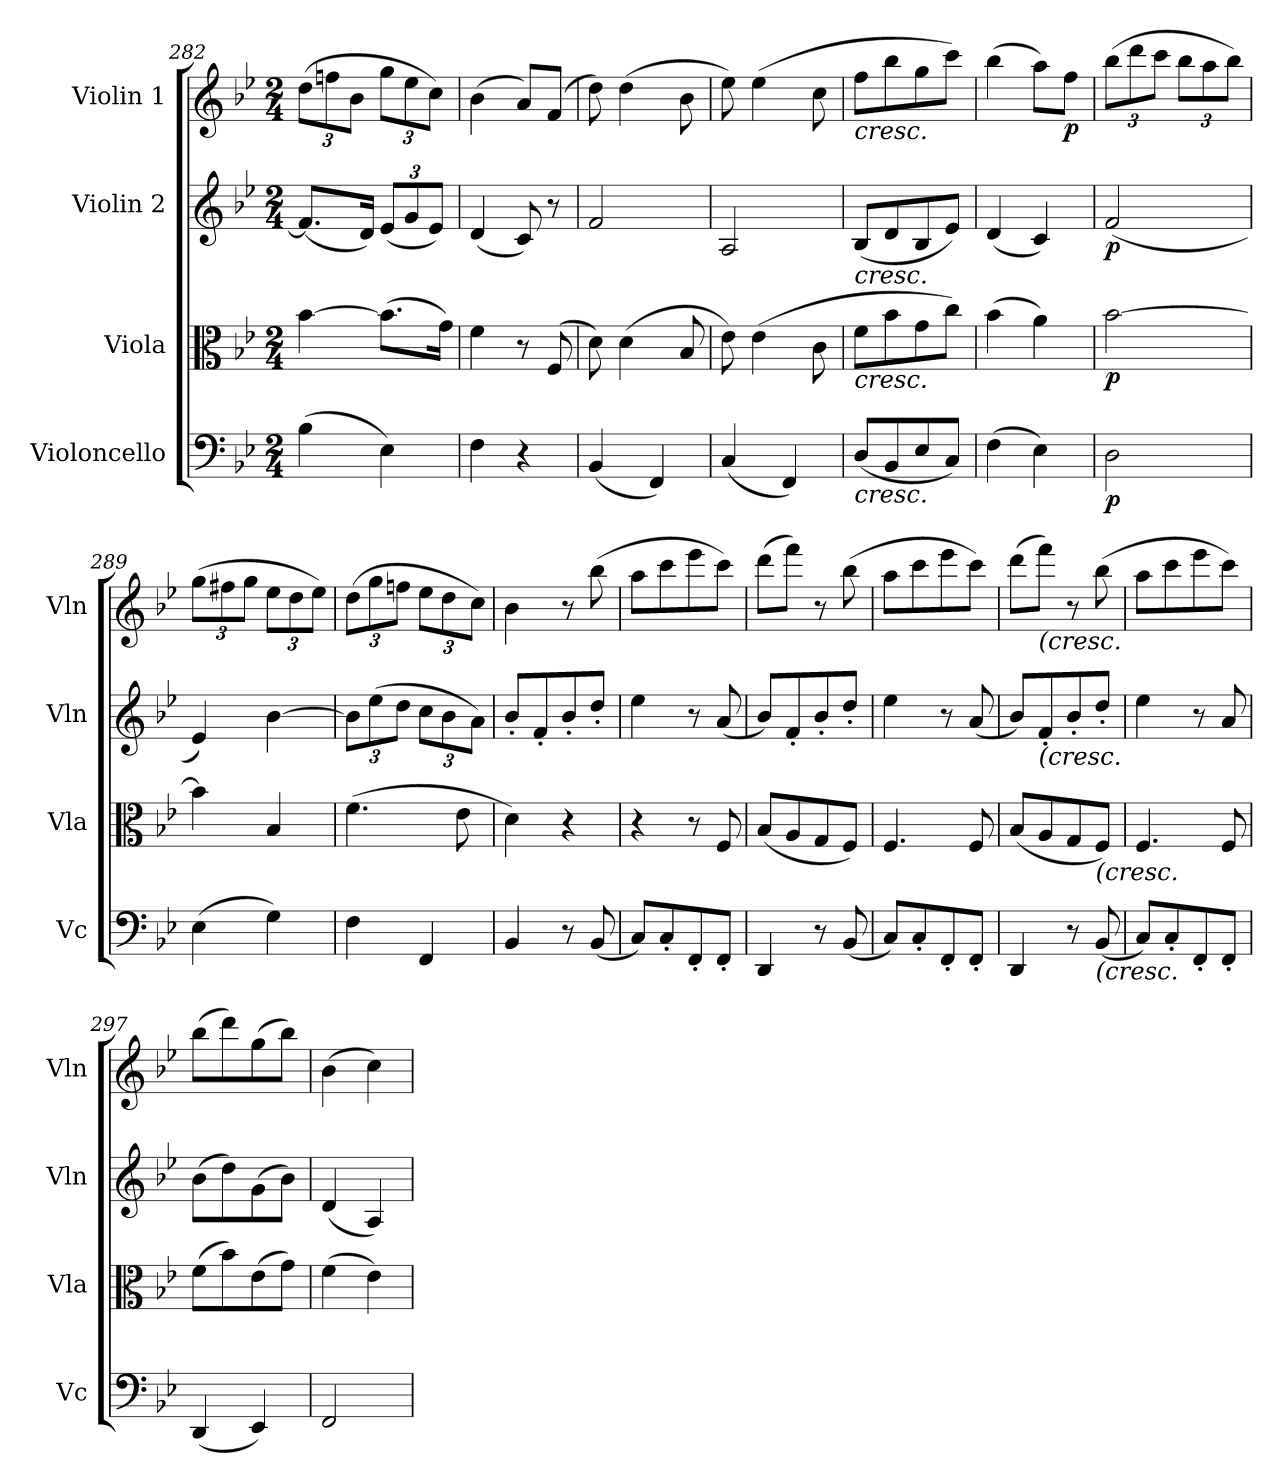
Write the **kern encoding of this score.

**kern	**dynam	**kern	**dynam	**kern	**dynam	**kern	**dynam
*part4	*part4	*part3	*part3	*part2	*part2	*part1	*part1
*staff4	*staff4	*staff3	*staff3	*staff2	*staff2	*staff1	*staff1
*I"Violoncello	*	*I"Viola	*	*I"Violin 2	*	*I"Violin 1	*
*I'Vc	*	*I'Vla	*	*I'Vln	*	*I'Vln	*
!!LO:LB:g=z
*clefF4	*	*clefC3	*	*clefG2	*	*clefG2	*
*k[b-e-]	*	*k[b-e-]	*	*k[b-e-]	*	*k[b-e-]	*
*M2/4	*	*M2/4	*	*M2/4	*	*M2/4	*
*	*	*	*	*	*	*Xbrackettup	*
=282	=282	=282	=282	=282	=282	=282	=282
(4B-\	.	[4b-\	.	(8.f/L]	.	(12dd\L	.
.	.	.	.	.	.	12ffn\	.
.	.	.	.	.	.	12b-\J	.
.	.	.	.	16d/Jk)	.	.	.
*	*	*	*	*Xbrackettup	*	*	*
4E-\)	.	(8.b-\L]	.	(12e-/L	.	12gg\L	.
.	.	.	.	12g/	.	12ee-\	.
.	.	.	.	12e-/J)	.	12cc\J)	.
.	.	16g\Jk)	.	.	.	.	.
=283	=283	=283	=283	=283	=283	=283	=283
4F\	.	4f\	.	(4d/	.	(4b-\	.
4r	.	8r	.	8c/)	.	8a/L)	.
.	.	(8F/	.	8r	.	(8f/J	.
=284	=284	=284	=284	=284	=284	=284	=284
(4BB-/	.	8d\)	.	2f/	.	8dd\)	.
.	.	(4d\	.	.	.	(4dd\	.
4FF/)	.	.	.	.	.	.	.
.	.	8B-/	.	.	.	8b-\	.
=285	=285	=285	=285	=285	=285	=285	=285
(4C/	.	8e-\)	.	2A/	.	8ee-\)	.
.	.	(4e-\	.	.	.	(4ee-\	.
4FF/)	.	.	.	.	.	.	.
.	.	8c\	.	.	.	8cc\	.
=286	=286	=286	=286	=286	=286	=286	=286
!	!	!	!	!	!	!LO:TX:b:i:t=cresc.	!
!	!	!	!	!LO:TX:b:i:t=cresc.	!	!	!
!	!	!LO:TX:b:i:t=cresc.	!	!	!	!	!
!LO:TX:b:i:t=cresc.	!	!	!	!	!	!	!
(8D/L	.	8f\L	.	(8B-/L	.	8ff\L	.
8BB-/	.	8b-\	.	8d/	.	8bb-\	.
8E-/	.	8g\	.	8B-/	.	8gg\	.
8C/J)	.	8cc\J)	.	8e-/J)	.	8ccc\J)	.
=287	=287	=287	=287	=287	=287	=287	=287
(4F\	.	(4b-\	.	(4d/	.	(4bb-\	.
4E-\)	.	4a\)	.	4c/)	.	8aa\L)	.
!	!	!	!	!	!	!	!LO:DY:b
.	.	.	.	.	.	8ff\J	p
=288	=288	=288	=288	=288	=288	=288	=288
!	!LO:DY:b	!	!LO:DY:b	!	!LO:DY:b	!	!
2D\	p	[2b-\	p	(2f/	p	(12bb-\L	.
.	.	.	.	.	.	12ddd\	.
.	.	.	.	.	.	12ccc\J	.
.	.	.	.	.	.	12bb-\L	.
.	.	.	.	.	.	12aa\	.
.	.	.	.	.	.	12bb-\J)	.
=289	=289	=289	=289	=289	=289	=289	=289
(4E-\	.	4b-\]	.	4e-/)	.	(12gg\L	.
.	.	.	.	.	.	12ff#X\	.
.	.	.	.	.	.	12gg\J	.
4G\)	.	4B-/	.	[4b-\	.	12ee-\L	.
.	.	.	.	.	.	12dd\	.
.	.	.	.	.	.	12ee-\J)	.
=290	=290	=290	=290	=290	=290	=290	=290
4F\	.	(4.f\	.	12b-\L]	.	(12dd\L	.
.	.	.	.	(12ee-\	.	12gg\	.
.	.	.	.	12dd\J	.	12ffn\J	.
4FF/	.	.	.	12cc\L	.	12ee-\L	.
.	.	.	.	12b-\	.	12dd\	.
.	.	8e-\	.	.	.	.	.
.	.	.	.	12a\J)	.	12cc\J)	.
=291	=291	=291	=291	=291	=291	=291	=291
4BB-/	.	4d\)	.	8b-'/L	.	4b-\	.
.	.	.	.	8f'/	.	.	.
8r	.	4r	.	8b-'/	.	8r	.
(8BB-/	.	.	.	8dd'/J	.	(8bb-\	.
!!LO:LB:g=z
=292	=292	=292	=292	=292	=292	=292	=292
8C/L)	.	4r	.	4ee-\	.	8aa\L	.
8C'/	.	.	.	.	.	8ccc\	.
8FF'/	.	8r	.	8r	.	8eee-\	.
8FF'/J	.	8F/	.	(8a/	.	8ccc\J)	.
=293	=293	=293	=293	=293	=293	=293	=293
4DD/	.	(8B-/L	.	8b-/L)	.	(8ddd\L	.
.	.	8A/	.	8f'/	.	8fff\J)	.
8r	.	8G/	.	8b-'/	.	8r	.
(8BB-/	.	8F/J)	.	8dd'/J	.	(8bb-\	.
=294	=294	=294	=294	=294	=294	=294	=294
8C/L)	.	4.F/	.	4ee-\	.	8aa\L	.
8C'/	.	.	.	.	.	8ccc\	.
8FF'/	.	.	.	8r	.	8eee-\	.
8FF'/J	.	8F/	.	(8a/	.	8ccc\J)	.
!!LO:LB:g=z
=295	=295	=295	=295	=295	=295	=295	=295
4DD/	.	(8B-/L	.	8b-/L)	.	(8ddd\L	.
!	!	!	!	!	!	!LO:TX:b:i:t=(cresc.	!
!	!	!	!	!LO:TX:b:i:t=(cresc.	!	!	!
.	.	8A/	.	8f'/	.	8fff\J)	.
8r	.	8G/	.	8b-'/	.	8r	.
!	!	!LO:TX:b:i:t=(cresc.	!	!	!	!	!
!LO:TX:b:i:t=(cresc.	!	!	!	!	!	!	!
(8BB-/	.	8F/J)	.	8dd'/J	.	(8bb-\	.
=296	=296	=296	=296	=296	=296	=296	=296
8C/L)	.	4.F/	.	4ee-\	.	8aa\L	.
8C'/	.	.	.	.	.	8ccc\	.
8FF'/	.	.	.	8r	.	8eee-\	.
8FF'/J	.	8F/	.	8a/	.	8ccc\J)	.
=297	=297	=297	=297	=297	=297	=297	=297
!	!LO:DY:b	!	!	!	!	!	!
!	!LO:DY:n=1:b	!	!LO:DY:b	!	!	!	!
!	!	!	!LO:DY:n=1:b	!	!LO:DY:b	!	!
!	!	!	!	!	!LO:DY:n=1:b	!	!LO:DY:b
!	!	!	!	!	!	!	!LO:DY:n=1:b
(4DD/	f other-dynamics	(8f\L	f other-dynamics	(8b-\L	f other-dynamics	(8bb-\L	f other-dynamics
.	.	8b-\)	.	8dd\)	.	8ddd\)	.
4EE-/)	.	(8e-\	.	(8g\	.	(8gg\	.
.	.	8g\J)	.	8b-\J)	.	8bb-\J)	.
=298	=298	=298	=298	=298	=298	=298	=298
2FF/	.	(4f\	.	(4d/	.	(4b-\	.
.	.	4e-\)	.	4A/)	.	4cc\)	.
=	=	=	=	=	=	=	=
*-	*-	*-	*-	*-	*-	*-	*-
